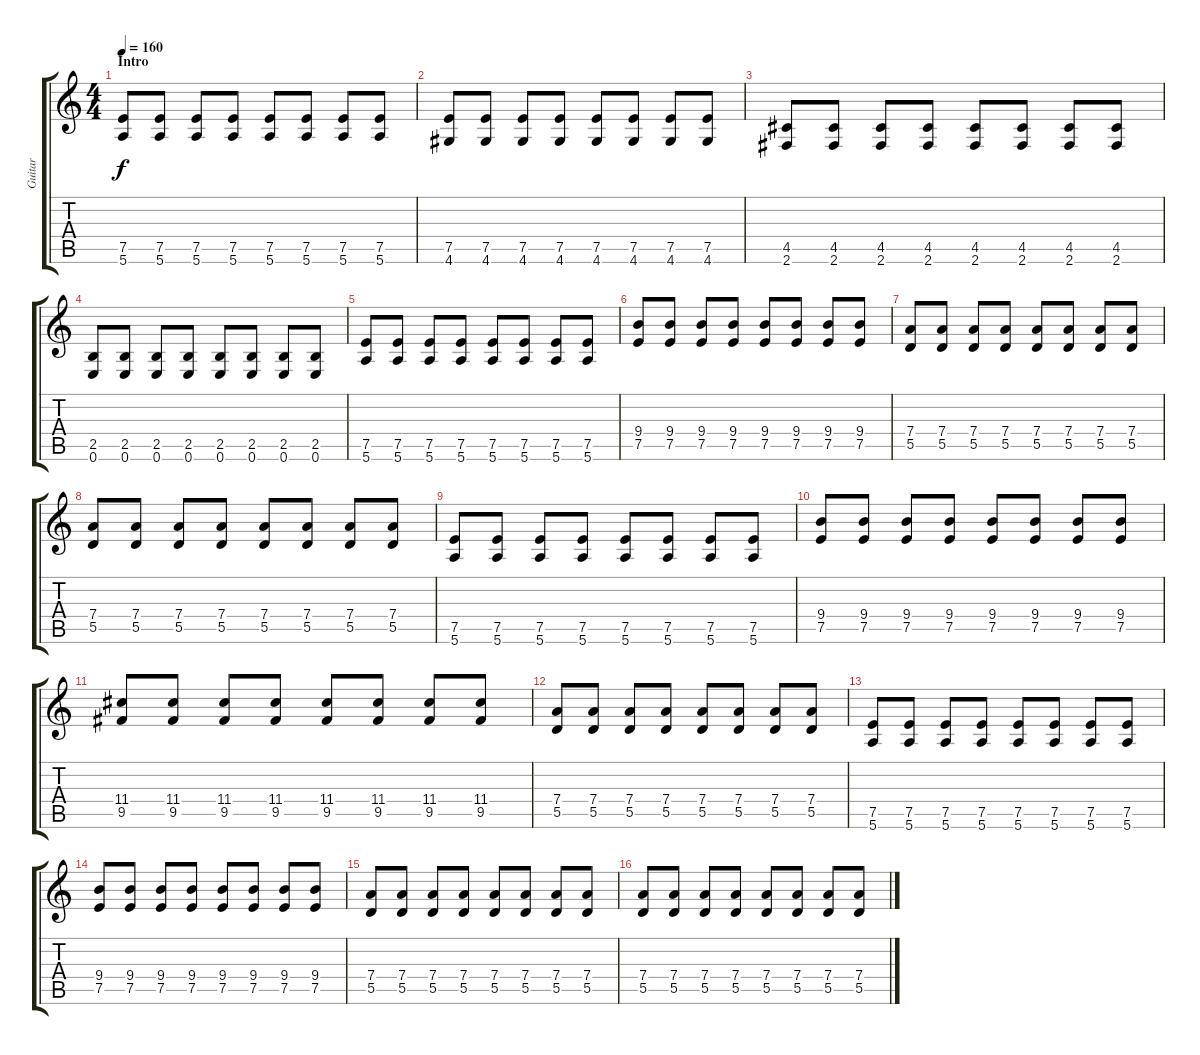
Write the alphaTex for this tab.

\track ("Guitar" "Guitar") {instrument electricguitarmuted}
\staff {score tabs}
\tuning (E4 B3 G3 D3 A2 E2) {hide}
\ts (4 4)
\section ("" "Intro")
\tempo 160
\clef g2
\ks c
(7.5 5.6).8{dy f instrument electricguitarmuted} (7.5 5.6).8 (7.5 5.6).8 (7.5 5.6).8 (7.5 5.6).8 (7.5 5.6).8 (7.5 5.6).8 (7.5 5.6).8 |
(7.5 4.6).8 (7.5 4.6).8 (7.5 4.6).8 (7.5 4.6).8 (7.5 4.6).8 (7.5 4.6).8 (7.5 4.6).8 (7.5 4.6).8 |
(4.5 2.6).8 (4.5 2.6).8 (4.5 2.6).8 (4.5 2.6).8 (4.5 2.6).8 (4.5 2.6).8 (4.5 2.6).8 (4.5 2.6).8 |
(2.5 0.6).8 (2.5 0.6).8 (2.5 0.6).8 (2.5 0.6).8 (2.5 0.6).8 (2.5 0.6).8 (2.5 0.6).8 (2.5 0.6).8 |
(7.5 5.6).8 (7.5 5.6).8 (7.5 5.6).8 (7.5 5.6).8 (7.5 5.6).8 (7.5 5.6).8 (7.5 5.6).8 (7.5 5.6).8 |
(9.4 7.5).8 (9.4 7.5).8 (9.4 7.5).8 (9.4 7.5).8 (9.4 7.5).8 (9.4 7.5).8 (9.4 7.5).8 (9.4 7.5).8 |
(7.4 5.5).8 (7.4 5.5).8 (7.4 5.5).8 (7.4 5.5).8 (7.4 5.5).8 (7.4 5.5).8 (7.4 5.5).8 (7.4 5.5).8 |
(7.4 5.5).8 (7.4 5.5).8 (7.4 5.5).8 (7.4 5.5).8 (7.4 5.5).8 (7.4 5.5).8 (7.4 5.5).8 (7.4 5.5).8 |
(7.5 5.6).8 (7.5 5.6).8 (7.5 5.6).8 (7.5 5.6).8 (7.5 5.6).8 (7.5 5.6).8 (7.5 5.6).8 (7.5 5.6).8 |
(9.4 7.5).8 (9.4 7.5).8 (9.4 7.5).8 (9.4 7.5).8 (9.4 7.5).8 (9.4 7.5).8 (9.4 7.5).8 (9.4 7.5).8 |
(11.4 9.5).8 (11.4 9.5).8 (11.4 9.5).8 (11.4 9.5).8 (11.4 9.5).8 (11.4 9.5).8 (11.4 9.5).8 (11.4 9.5).8 |
(7.4 5.5).8 (7.4 5.5).8 (7.4 5.5).8 (7.4 5.5).8 (7.4 5.5).8 (7.4 5.5).8 (7.4 5.5).8 (7.4 5.5).8 |
(7.5 5.6).8 (7.5 5.6).8 (7.5 5.6).8 (7.5 5.6).8 (7.5 5.6).8 (7.5 5.6).8 (7.5 5.6).8 (7.5 5.6).8 |
(9.4 7.5).8 (9.4 7.5).8 (9.4 7.5).8 (9.4 7.5).8 (9.4 7.5).8 (9.4 7.5).8 (9.4 7.5).8 (9.4 7.5).8 |
(7.4 5.5).8 (7.4 5.5).8 (7.4 5.5).8 (7.4 5.5).8 (7.4 5.5).8 (7.4 5.5).8 (7.4 5.5).8 (7.4 5.5).8 |
(7.4 5.5).8 (7.4 5.5).8 (7.4 5.5).8 (7.4 5.5).8 (7.4 5.5).8 (7.4 5.5).8 (7.4 5.5).8 (7.4 5.5).8
